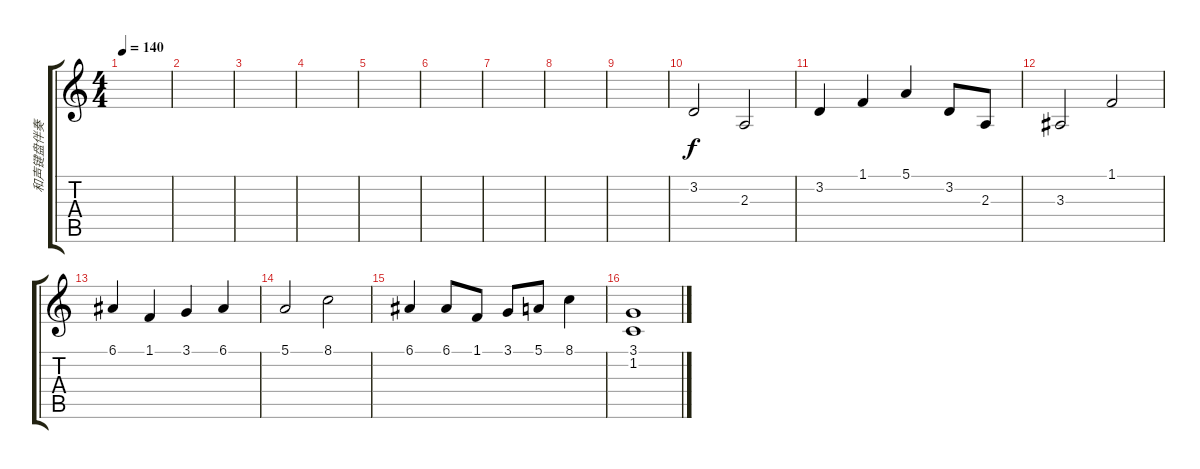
\track ("和声键盘伴奏" "和声键盘伴奏") {instrument stringensemble1}
\staff {score tabs}
\tuning (E4 B3 G3 D3 A2 E2) {hide}
\ts (4 4)
\tempo 140
\clef g2
\ks c
|
|
|
|
|
|
|
|
|
3.2.2 2.3.2 |
3.2.4 1.1.4 5.1.4 3.2.8 2.3.8 |
3.3.2 1.1.2 |
6.1.4 1.1.4 3.1.4 6.1.4 |
5.1.2 8.1.2 |
6.1.4 6.1.8 1.1.8 3.1.8 5.1.8 8.1.4 |
(3.1 1.2).1
